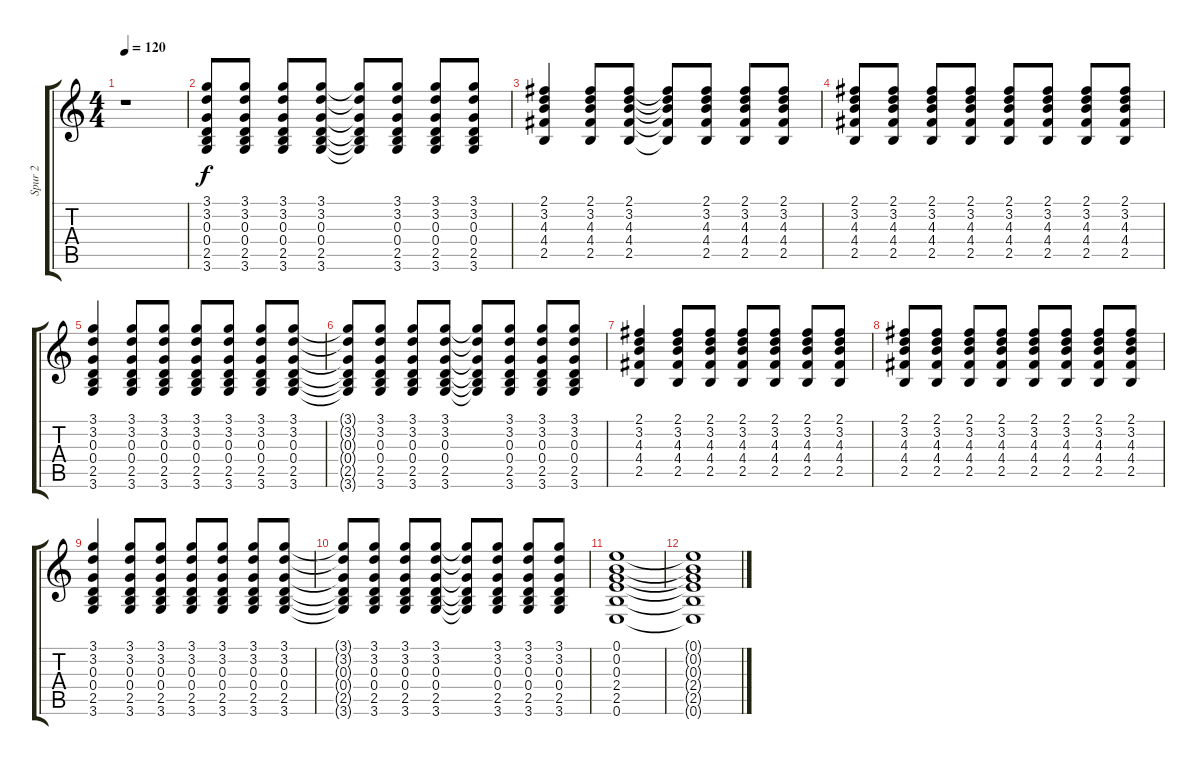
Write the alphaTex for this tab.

\track ("Spur 2" "Spur 2") {instrument acousticguitarsteel}
\staff {score tabs}
\tuning (E4 B3 G3 D3 A2 E2) {hide}
\ts (4 4)
\tempo 120
\clef g2
\ks c
r.1{dy f} |
(3.1 3.2 0.3 0.4 2.5 3.6).8 (3.1 3.2 0.3 0.4 2.5 3.6).8 (3.1 3.2 0.3 0.4 2.5 3.6).8 (3.1 3.2 0.3 0.4 2.5 3.6).8 (3.1{t} 3.2{t} 0.3{t} 0.4{t} 2.5{t} 3.6{t}).8 (3.1 3.2 0.3 0.4 2.5 3.6).8 (3.1 3.2 0.3 0.4 2.5 3.6).8 (3.1 3.2 0.3 0.4 2.5 3.6).8 |
(2.1 3.2 4.3 4.4 2.5).4 (2.1 3.2 4.3 4.4 2.5).8 (2.1 3.2 4.3 4.4 2.5).8 (2.1{t} 3.2{t} 4.3{t} 4.4{t} 2.5{t}).8 (2.1 3.2 4.3 4.4 2.5).8 (2.1 3.2 4.3 4.4 2.5).8 (2.1 3.2 4.3 4.4 2.5).8 |
(2.1 3.2 4.3 4.4 2.5).8 (2.1 3.2 4.3 4.4 2.5).8 (2.1 3.2 4.3 4.4 2.5).8 (2.1 3.2 4.3 4.4 2.5).8 (2.1 3.2 4.3 4.4 2.5).8 (2.1 3.2 4.3 4.4 2.5).8 (2.1 3.2 4.3 4.4 2.5).8 (2.1 3.2 4.3 4.4 2.5).8 |
(3.1 3.2 0.3 0.4 2.5 3.6).4 (3.1 3.2 0.3 0.4 2.5 3.6).8 (3.1 3.2 0.3 0.4 2.5 3.6).8 (3.1 3.2 0.3 0.4 2.5 3.6).8 (3.1 3.2 0.3 0.4 2.5 3.6).8 (3.1 3.2 0.3 0.4 2.5 3.6).8 (3.1 3.2 0.3 0.4 2.5 3.6).8 |
(3.1{t} 3.2{t} 0.3{t} 0.4{t} 2.5{t} 3.6{t}).8 (3.1 3.2 0.3 0.4 2.5 3.6).8 (3.1 3.2 0.3 0.4 2.5 3.6).8 (3.1 3.2 0.3 0.4 2.5 3.6).8 (3.1{t} 3.2{t} 0.3{t} 0.4{t} 2.5{t} 3.6{t}).8 (3.1 3.2 0.3 0.4 2.5 3.6).8 (3.1 3.2 0.3 0.4 2.5 3.6).8 (3.1 3.2 0.3 0.4 2.5 3.6).8 |
(2.1 3.2 4.3 4.4 2.5).4 (2.1 3.2 4.3 4.4 2.5).8 (2.1 3.2 4.3 4.4 2.5).8 (2.1 3.2 4.3 4.4 2.5).8 (2.1 3.2 4.3 4.4 2.5).8 (2.1 3.2 4.3 4.4 2.5).8 (2.1 3.2 4.3 4.4 2.5).8 |
(2.1 3.2 4.3 4.4 2.5).8 (2.1 3.2 4.3 4.4 2.5).8 (2.1 3.2 4.3 4.4 2.5).8 (2.1 3.2 4.3 4.4 2.5).8 (2.1 3.2 4.3 4.4 2.5).8 (2.1 3.2 4.3 4.4 2.5).8 (2.1 3.2 4.3 4.4 2.5).8 (2.1 3.2 4.3 4.4 2.5).8 |
(3.1 3.2 0.3 0.4 2.5 3.6).4 (3.1 3.2 0.3 0.4 2.5 3.6).8 (3.1 3.2 0.3 0.4 2.5 3.6).8 (3.1 3.2 0.3 0.4 2.5 3.6).8 (3.1 3.2 0.3 0.4 2.5 3.6).8 (3.1 3.2 0.3 0.4 2.5 3.6).8 (3.1 3.2 0.3 0.4 2.5 3.6).8 |
(3.1{t} 3.2{t} 0.3{t} 0.4{t} 2.5{t} 3.6{t}).8 (3.1 3.2 0.3 0.4 2.5 3.6).8 (3.1 3.2 0.3 0.4 2.5 3.6).8 (3.1 3.2 0.3 0.4 2.5 3.6).8 (3.1{t} 3.2{t} 0.3{t} 0.4{t} 2.5{t} 3.6{t}).8 (3.1 3.2 0.3 0.4 2.5 3.6).8 (3.1 3.2 0.3 0.4 2.5 3.6).8 (3.1 3.2 0.3 0.4 2.5 3.6).8 |
(0.1 0.2 0.3 2.4 2.5 0.6).1 |
(0.1{t} 0.2{t} 0.3{t} 2.4{t} 2.5{t} 0.6{t}).1
